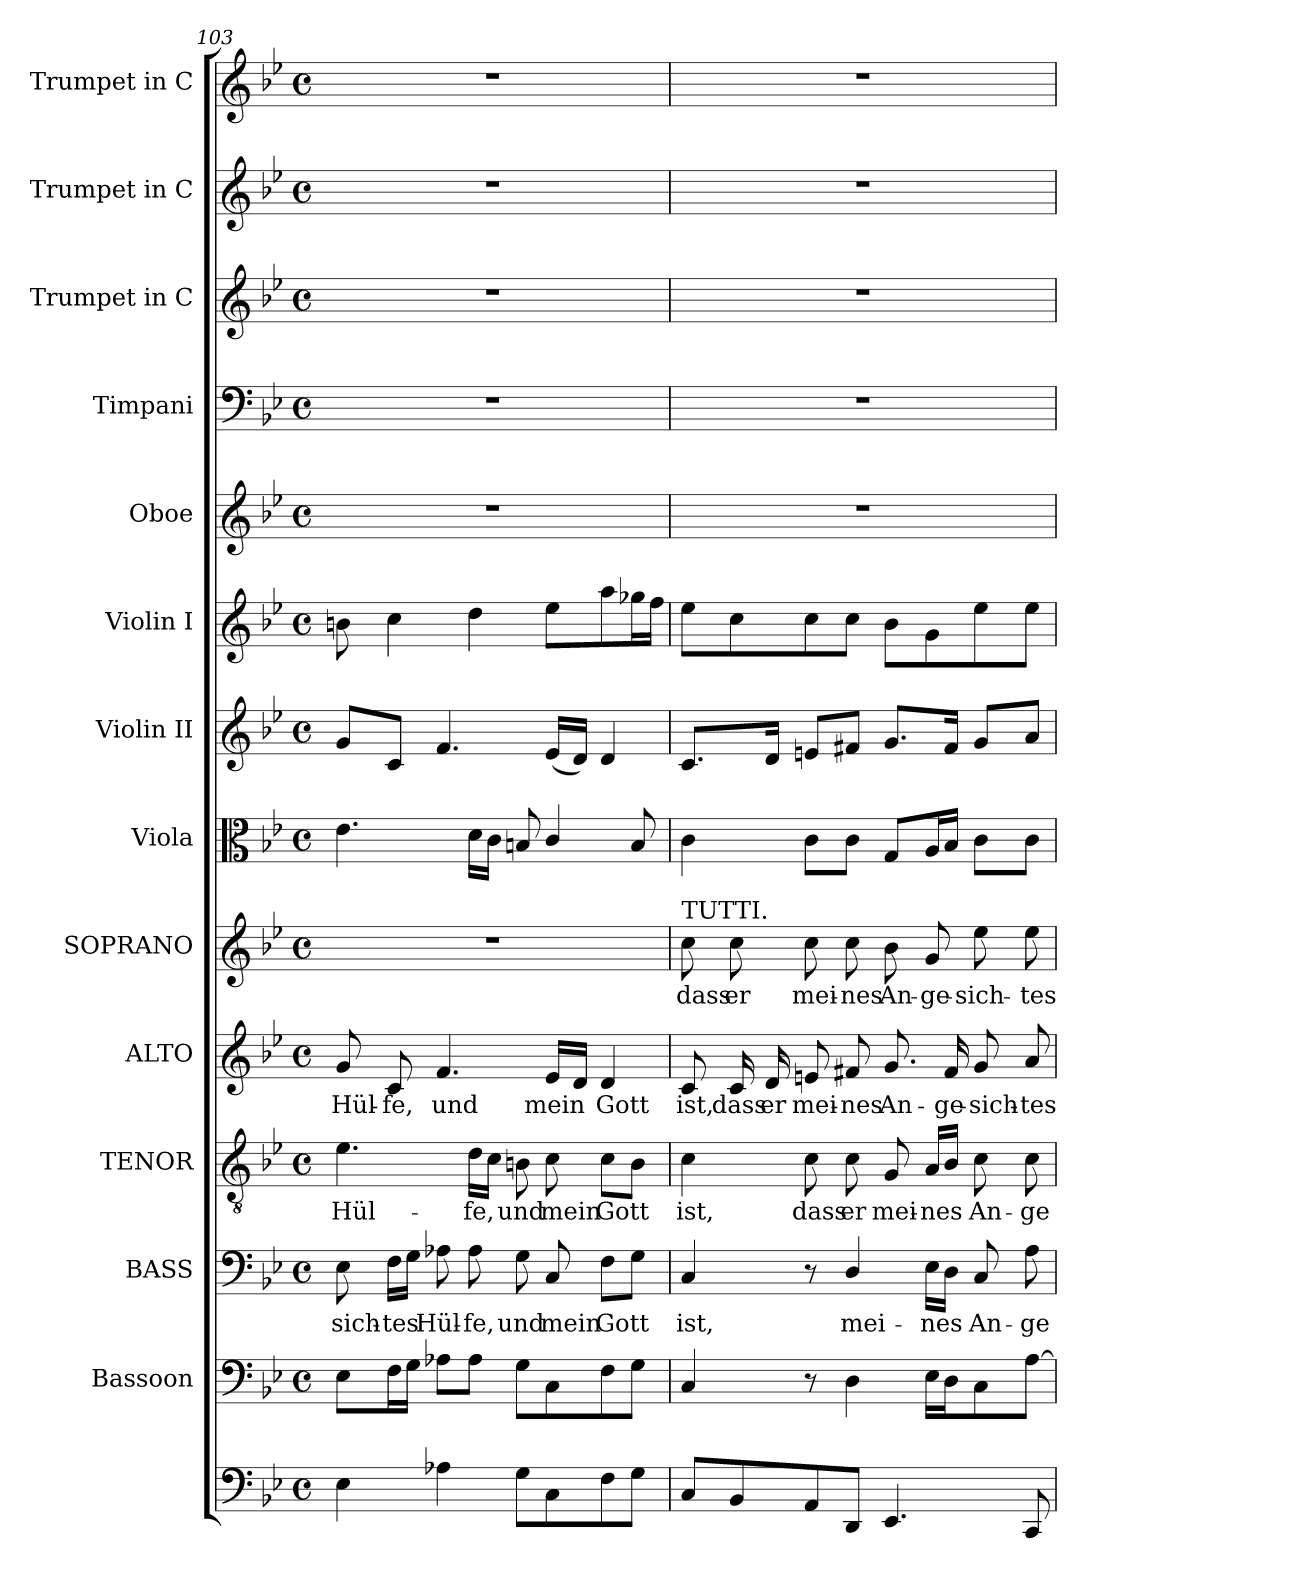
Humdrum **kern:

**kern	**kern	**kern	**text	**kern	**text	**kern	**text	**kern	**text	**kern	**kern	**kern	**kern	**kern	**kern	**kern	**kern
*part14	*part13	*part12	*part12	*part11	*part11	*part10	*part10	*part9	*part9	*part8	*part7	*part6	*part5	*part4	*part3	*part2	*part1
*staff14	*staff13	*staff12	*staff12	*staff11	*staff11	*staff10	*staff10	*staff9	*staff9	*staff8	*staff7	*staff6	*staff5	*staff4	*staff3	*staff2	*staff1
*	*I"Bassoon	*I"BASS	*	*I"TENOR	*	*I"ALTO	*	*I"SOPRANO	*	*I"Viola	*I"Violin II	*I"Violin I	*I"Oboe	*I"Timpani	*I"Trumpet in C	*I"Trumpet in C	*I"Trumpet in C
*	*	*	*	*	*	*I'Alto	*	*I'Soprano	*	*I'Viola	*I'Violin II	*I'Violin I	*I'Oboe	*I'Timp.	*	*	*
!!LO:LB:g=z
*clefF4	*clefF4	*clefF4	*	*clefGv2	*	*clefG2	*	*clefG2	*	*clefC3	*clefG2	*clefG2	*clefG2	*clefF4	*clefG2	*clefG2	*clefG2
*	*	*	*	*ITrd7c12	*	*	*	*	*	*	*	*	*	*	*	*	*
*k[b-e-]	*k[b-e-]	*k[b-e-]	*	*k[b-e-]	*	*k[b-e-]	*	*k[b-e-]	*	*k[b-e-]	*k[b-e-]	*k[b-e-]	*k[b-e-]	*k[b-e-]	*k[b-e-]	*k[b-e-]	*k[b-e-]
*B-:	*B-:	*B-:	*	*B-:	*	*B-:	*	*B-:	*	*B-:	*B-:	*B-:	*B-:	*B-:	*B-:	*B-:	*B-:
*M4/4	*M4/4	*M4/4	*	*M4/4	*	*M4/4	*	*M4/4	*	*M4/4	*M4/4	*M4/4	*M4/4	*M4/4	*M4/4	*M4/4	*M4/4
*met(c)	*met(c)	*met(c)	*	*met(c)	*	*met(c)	*	*met(c)	*	*met(c)	*met(c)	*met(c)	*met(c)	*met(c)	*met(c)	*met(c)	*met(c)
=103	=103	=103	=103	=103	=103	=103	=103	=103	=103	=103	=103	=103	=103	=103	=103	=103	=103
!	!	!	!LO:LY:b:color=#000000	!	!	!	!	!	!	!	!	!	!	!	!	!	!
!	!	!	!	!	!LO:LY:b:color=#000000	!	!	!	!	!	!	!	!	!	!	!	!
!	!	!	!	!	!	!	!LO:LY:b:color=#000000	!	!	!	!	!	!	!	!	!	!
4E-i\	8E-i\L	8E-i\	-sich-	4.E-i\	Hül-	8gi/	Hül-	1r	.	4.e-i\	8gi/L	8bni\	1r	1r	1r	1r	1r
!	!	!	!LO:LY:b:color=#000000	!	!	!	!	!	!	!	!	!	!	!	!	!	!
!	!	!	!	!	!	!	!LO:LY:b:color=#000000	!	!	!	!	!	!	!	!	!	!
.	16Fi\L	16Fi\LL	-tes	.	.	8ci/	-fe,	.	.	.	8ci/J	4cci\	.	.	.	.	.
.	16Gi\JJ	16Gi\JJ	.	.	.	.	.	.	.	.	.	.	.	.	.	.	.
!	!	!	!LO:LY:b:color=#000000	!	!	!	!	!	!	!	!	!	!	!	!	!	!
!	!	!	!	!	!	!	!LO:LY:b:color=#000000	!	!	!	!	!	!	!	!	!	!
4A-Xi\	8A-Xi\L	8A-Xi\	Hül-	.	.	4.fi/	und	.	.	.	4.fi/	.	.	.	.	.	.
!	!	!	!LO:LY:b:color=#000000	!	!	!	!	!	!	!	!	!	!	!	!	!	!
!	!	!	!	!	!LO:LY:b:color=#000000	!	!	!	!	!	!	!	!	!	!	!	!
.	8A-i\J	8A-i\	-fe,	16Di\LL	-fe,	.	.	.	.	16di\LL	.	4ddi\	.	.	.	.	.
.	.	.	.	16Ci\JJ	.	.	.	.	.	16ci\JJ	.	.	.	.	.	.	.
!	!	!	!LO:LY:b:color=#000000	!	!	!	!	!	!	!	!	!	!	!	!	!	!
!	!	!	!	!	!LO:LY:b:color=#000000	!	!	!	!	!	!	!	!	!	!	!	!
8Gi\L	8Gi\L	8Gi\	und	8BBni\	und	.	.	.	.	8Bni/	.	.	.	.	.	.	.
!	!	!	!LO:LY:b:color=#000000	!	!	!	!	!	!	!	!	!	!	!	!	!	!
!	!	!	!	!	!LO:LY:b:color=#000000	!	!	!	!	!	!	!	!	!	!	!	!
!	!	!	!	!	!	!	!LO:LY:b:color=#000000	!	!	!	!	!	!	!	!	!	!
8Ci\	8Ci\	8Ci/	mein	8Ci\	mein	16e-i/LL	mein	.	.	4ci/	(16e-i/LL	8ee-i\L	.	.	.	.	.
.	.	.	.	.	.	16di/JJ	.	.	.	.	16di/JJ)	.	.	.	.	.	.
!	!	!	!LO:LY:b:color=#000000	!	!	!	!	!	!	!	!	!	!	!	!	!	!
!	!	!	!	!	!LO:LY:b:color=#000000	!	!	!	!	!	!	!	!	!	!	!	!
!	!	!	!	!	!	!	!LO:LY:b:color=#000000	!	!	!	!	!	!	!	!	!	!
8Fi\	8Fi\	8Fi\L	Gott	8Ci\L	Gott	4di/	Gott	.	.	.	4di/	8aai\	.	.	.	.	.
8Gi\J	8Gi\J	8Gi\J	.	8BBi\J	.	.	.	.	.	8Bi/	.	16gg-Xi\L	.	.	.	.	.
.	.	.	.	.	.	.	.	.	.	.	.	16ffi\JJ	.	.	.	.	.
=104	=104	=104	=104	=104	=104	=104	=104	=104	=104	=104	=104	=104	=104	=104	=104	=104	=104
!	!	!	!LO:LY:b:color=#000000	!	!	!	!	!	!	!	!	!	!	!	!	!	!
!	!	!	!	!	!LO:LY:b:color=#000000	!	!	!	!	!	!	!	!	!	!	!	!
!	!	!	!	!	!	!	!LO:LY:b:color=#000000	!	!	!	!	!	!	!	!	!	!
!	!	!	!	!	!	!	!	!LO:TX:a:t=TUTTI.	!	!	!	!	!	!	!	!	!
!	!	!	!	!	!	!	!	!	!LO:LY:b:color=#000000	!	!	!	!	!	!	!	!
8Ci/L	4Ci/	4Ci/	ist,	4Ci\	ist,	8ci/	ist,	8cci\	dass	4ci\	8.ci/L	8ee-i\L	1r	1r	1r	1r	1r
!	!	!	!	!	!	!	!LO:LY:b:color=#000000	!	!	!	!	!	!	!	!	!	!
!	!	!	!	!	!	!	!	!	!LO:LY:b:color=#000000	!	!	!	!	!	!	!	!
8BB-i/	.	.	.	.	.	16ci/	dass	8cci\	er	.	.	8cci\	.	.	.	.	.
!	!	!	!	!	!	!	!LO:LY:b:color=#000000	!	!	!	!	!	!	!	!	!	!
.	.	.	.	.	.	16di/	er	.	.	.	16di/Jk	.	.	.	.	.	.
!	!	!	!	!	!LO:LY:b:color=#000000	!	!	!	!	!	!	!	!	!	!	!	!
!	!	!	!	!	!	!	!LO:LY:b:color=#000000	!	!	!	!	!	!	!	!	!	!
!	!	!	!	!	!	!	!	!	!LO:LY:b:color=#000000	!	!	!	!	!	!	!	!
8AAi/	8r	8r	.	8Ci\	dass	8eni/	mei-	8cci\	mei-	8ci\L	8eni/L	8cci\	.	.	.	.	.
!	!	!	!LO:LY:b:color=#000000	!	!	!	!	!	!	!	!	!	!	!	!	!	!
!	!	!	!	!	!LO:LY:b:color=#000000	!	!	!	!	!	!	!	!	!	!	!	!
!	!	!	!	!	!	!	!LO:LY:b:color=#000000	!	!	!	!	!	!	!	!	!	!
!	!	!	!	!	!	!	!	!	!LO:LY:b:color=#000000	!	!	!	!	!	!	!	!
8DDi/J	4Di\	4Di/	mei-	8Ci\	er	8f#Xi/	-nes	8cci\	-nes	8ci\J	8f#Xi/J	8cci\J	.	.	.	.	.
!	!	!	!	!	!LO:LY:b:color=#000000	!	!	!	!	!	!	!	!	!	!	!	!
!	!	!	!	!	!	!	!LO:LY:b:color=#000000	!	!	!	!	!	!	!	!	!	!
!	!	!	!	!	!	!	!	!	!LO:LY:b:color=#000000	!	!	!	!	!	!	!	!
4.EE-i/	.	.	.	8GGi/	mei-	8.gi/	An-	8b-i\	An-	8Gi/L	8.gi/L	8b-i\L	.	.	.	.	.
!	!	!	!LO:LY:b:color=#000000	!	!	!	!	!	!	!	!	!	!	!	!	!	!
!	!	!	!	!	!LO:LY:b:color=#000000	!	!	!	!	!	!	!	!	!	!	!	!
!	!	!	!	!	!	!	!	!	!LO:LY:b:color=#000000	!	!	!	!	!	!	!	!
.	16E-i\LL	16E-i\LL	-nes	16AAi/LL	-nes	.	.	8gi/	-ge-	16Ai/L	.	8gi\	.	.	.	.	.
!	!	!	!	!	!	!	!LO:LY:b:color=#000000	!	!	!	!	!	!	!	!	!	!
.	16Di\J	16Di\JJ	.	16BB-i/JJ	.	16f#i/	-ge-	.	.	16B-i/JJ	16f#i/Jk	.	.	.	.	.	.
!	!	!	!LO:LY:b:color=#000000	!	!	!	!	!	!	!	!	!	!	!	!	!	!
!	!	!	!	!	!LO:LY:b:color=#000000	!	!	!	!	!	!	!	!	!	!	!	!
!	!	!	!	!	!	!	!LO:LY:b:color=#000000	!	!	!	!	!	!	!	!	!	!
!	!	!	!	!	!	!	!	!	!LO:LY:b:color=#000000	!	!	!	!	!	!	!	!
.	8Ci\	8Ci/	An-	8Ci\	An-	8gi/	-sich-	8ee-i\	-sich-	8ci\L	8gi/L	8ee-i\	.	.	.	.	.
!	!	!	!LO:LY:b:color=#000000	!	!	!	!	!	!	!	!	!	!	!	!	!	!
!	!	!	!	!	!LO:LY:b:color=#000000	!	!	!	!	!	!	!	!	!	!	!	!
!	!	!	!	!	!	!	!LO:LY:b:color=#000000	!	!	!	!	!	!	!	!	!	!
!	!	!	!	!	!	!	!	!	!LO:LY:b:color=#000000	!	!	!	!	!	!	!	!
8CCi/	[8Ai\J	8Ai\	-ge-	8Ci\	-ge-	8ai/	-tes	8ee-i\	-tes	8ci\J	8ai/J	8ee-i\J	.	.	.	.	.
=	=	=	=	=	=	=	=	=	=	=	=	=	=	=	=	=	=
*-	*-	*-	*-	*-	*-	*-	*-	*-	*-	*-	*-	*-	*-	*-	*-	*-	*-
